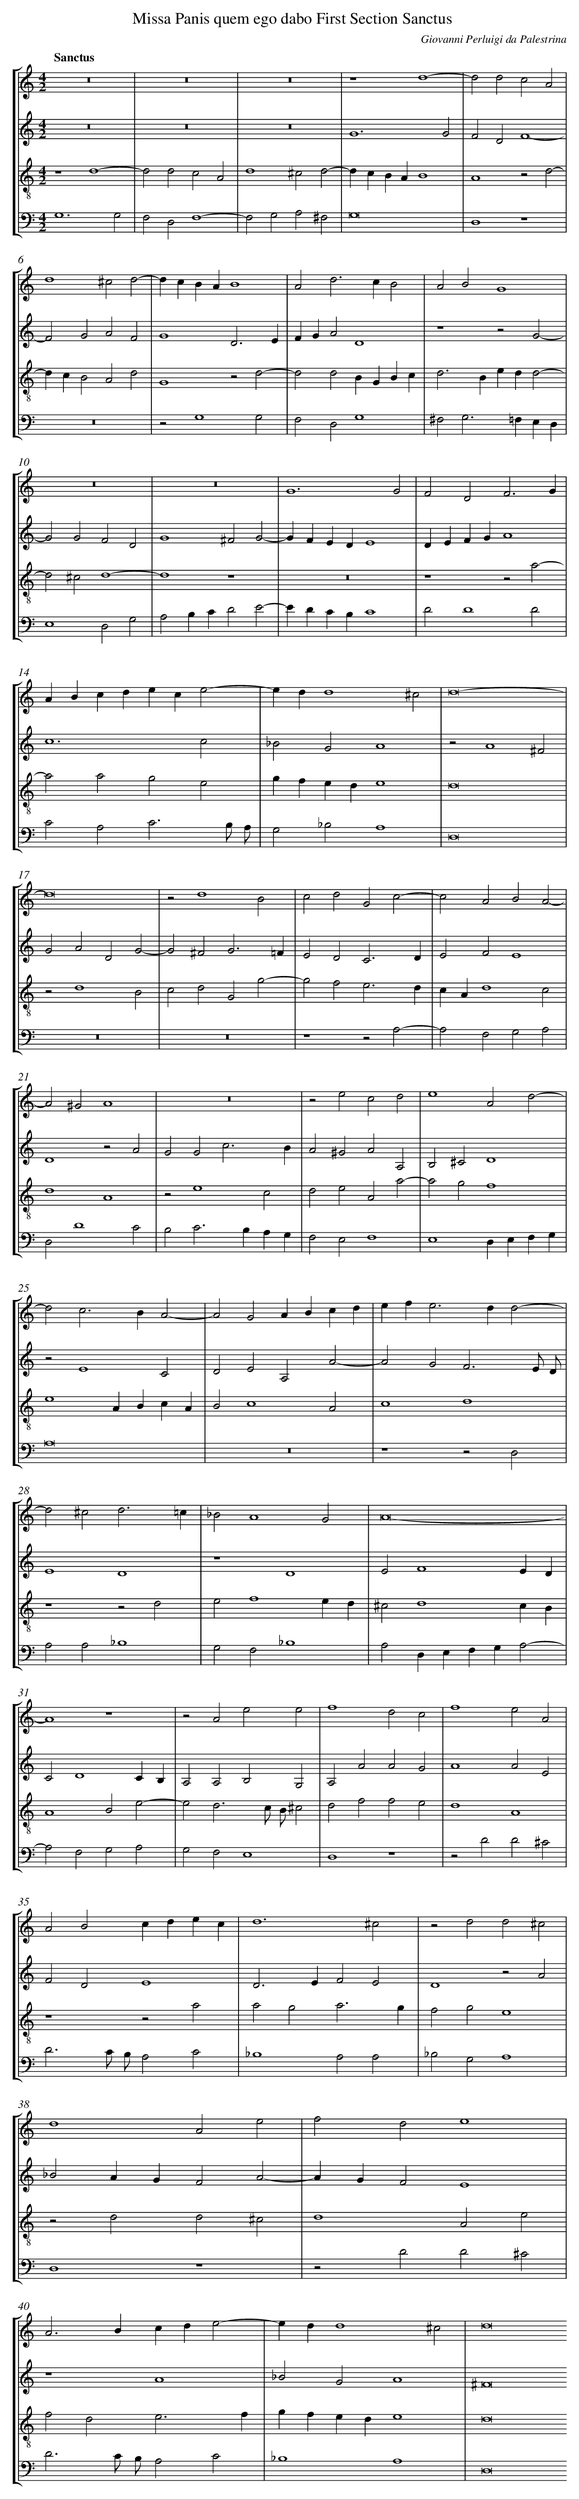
X:1
T: Missa Panis quem ego dabo First Section Sanctus
C: Giovanni Perluigi da Palestrina
L: 1/4
M: 4/2
Q: "Sanctus"
%%staves [1 2 3 4]
V: 1 clef=treble
V: 2 clef=treble
V: 3 clef=treble-8
V: 4 clef=bass
K: C
[V:1] z8 |
[V:2] z8 |
[V:3] z4d4- |
[V:4] G,6G,2 |
[V:1] z8 |
[V:2] z8 |
[V:3] d2d2c2A2 |
[V:4] F,2D,2F,4- |
[V:1] z8 |
[V:2] z8 |
[V:3] d4^c2d2- |
[V:4] F,2G,2A,2^F,2 |
[V:1] z4d4- |
[V:2] G6G2 |
[V:3] dcBAB4 |
[V:4] G,8 |
[V:1] d2d2c2A2 |
[V:2] F2D2F4- |
[V:3] A4z2d2- |
[V:4] D,4z4 |
[V:1] d4^c2d2- |
[V:2] F2G2A2F2 |
[V:3] dcB2A2d2 |
[V:4] z8 |
[V:1] dcBAB4 |
[V:2] G4D3E |
[V:3] G4z2d2- |
[V:4] z2G,4G,2 |
[V:1] A2d2>c2B2 |
[V:2] FGA2D4 |
[V:3] d2d2BGBc |
[V:4] F,2D,2G,4 |
[V:1] A2B2G4 |
[V:2] z4z2G2- |
[V:3] d2>B2edd2- |
[V:4] ^F,2G,2>=F,2E,D, |
[V:1] z8 |
[V:2] G2G2F2D2 |
[V:3] d2^c2d4- |
[V:4] E,4D,2G,2 |
[V:1] z8 |
[V:2] G4^F2G2- |
[V:3] d4z4 |
[V:4] A,2B,CD2E2- |
[V:1] G6G2 |
[V:2] GFEDE4 |
[V:3] z8 |
[V:4] EDCB,C4 |
[V:1] F2D2F3G |
[V:2] DEFGA4 |
[V:3] z4z2a2- |
[V:4] D2D4D2 |
[V:1] ABcdece2- |
[V:2] c6c2 |
[V:3] a2a2g2e2 |
[V:4] C2A,2C3B,/ A,/ |
[V:1] edd4^c2 |
[V:2] _B2G2A4 |
[V:3] gfede4 |
[V:4] G,2_B,2A,4 |
[V:1] d8- |
[V:2] z2A4^F2 |
[V:3] d8 |
[V:4] D,8 |
[V:1] d8 |
[V:2] G2A2D2G2- |
[V:3] z2d4B2 |
[V:4] z8 |
[V:1] z2d4B2 |
[V:2] G2^F2G3=F |
[V:3] c2d2G2g2- |
[V:4] z8 |
[V:1] c2d2G2c2- |
[V:2] E2D2C3D |
[V:3] g2f2e3d |
[V:4] z4z2A,2- |
[V:1] c2A2B2A2- |
[V:2] E2F2E4 |
[V:3] cAd4c2 |
[V:4] A,2F,2G,2A,2 |
[V:1] A2^G2A4 |
[V:2] D4z2A2 |
[V:3] d4A4 |
[V:4] D,2D4C2 |
[V:1] z8 |
[V:2] G2G2c3B |
[V:3] z2e4c2 |
[V:4] B,2C2>B,2A,G, |
[V:1] z2e2c2d2 |
[V:2] A2^G2A2A,2 |
[V:3] d2e2A2a2- |
[V:4] F,2E,2F,4 |
[V:1] e4A2d2- |
[V:2] B,2^C2D4 |
[V:3] a2g2f4 |
[V:4] E,4D,E,F,G, |
[V:1] d2c2>B2A2- |
[V:2] z2E4C2 |
[V:3] e4ABcA |
[V:4] A,8 |
[V:1] A2G2ABcd |
[V:2] D2E2A,2A2- |
[V:3] B2c4A2 |
[V:4] z8 |
[V:1] ef2<e2dd2- |
[V:2] A2G2F3E/ D/ |
[V:3] c4d4 |
[V:4] z4z2D,2 |
[V:1] d2^c2d3=c |
[V:2] E4D4 |
[V:3] z4z2d2 |
[V:4] A,2A,2_B,4 |
[V:1] _B2A4G2 |
[V:2] z4D4 |
[V:3] e2f4ed |
[V:4] G,2F,2_B,4 |
[V:1] A8- |
[V:2] E2F4ED |
[V:3] ^c2d4cB |
[V:4] A,2D,E,F,G,A,2- |
[V:1] A4z4 |
[V:2] C2D4CB, |
[V:3] A4B2e2- |
[V:4] A,2F,2G,2A,2 |
[V:1] z2A2e2e2 |
[V:2] A,2A,2B,2G,2 |
[V:3] e2d3c/ B/^c2 |
[V:4] G,2F,2E,4 |
[V:1] f4d2c2 |
[V:2] A,2A2A2G2 |
[V:3] d2f2f2e2 |
[V:4] D,4z4 |
[V:1] f4e2A2 |
[V:2] A4A2E2 |
[V:3] d4A4 |
[V:4] z2D2D2^C2 |
[V:1] A2B2cdec |
[V:2] F2D2E4 |
[V:3] z4z2a2 |
[V:4] D3C/ B,/A,2C2 |
[V:1] d6^c2 |
[V:2] D2>E2F2E2 |
[V:3] a2g2a3g |
[V:4] _B,4A,2A,2 |
[V:1] z2d2d2^c2 |
[V:2] D4z2A2 |
[V:3] f2g2e4 |
[V:4] _B,2G,2A,4 |
[V:1] d4A2e2 |
[V:2] _B2AGF2A2- |
[V:3] z2d2d2^c2 |
[V:4] D,4z4 |
[V:1] f2d2e4 |
[V:2] AGF2E4 |
[V:3] d4A2e2 |
[V:4] z2D2D2^C2 |
[V:1] A2>B2cde2- |
[V:2] z4A4 |
[V:3] f2d2e3f |
[V:4] D3C/ B,/A,2C2 |
[V:1] edd4^c2 |
[V:2] _B2G2A4 |
[V:3] gfede4 |
[V:4] _B,4A,4 |
[V:1] d8
[V:2] ^F8
[V:3] d8
[V:4] D,8
